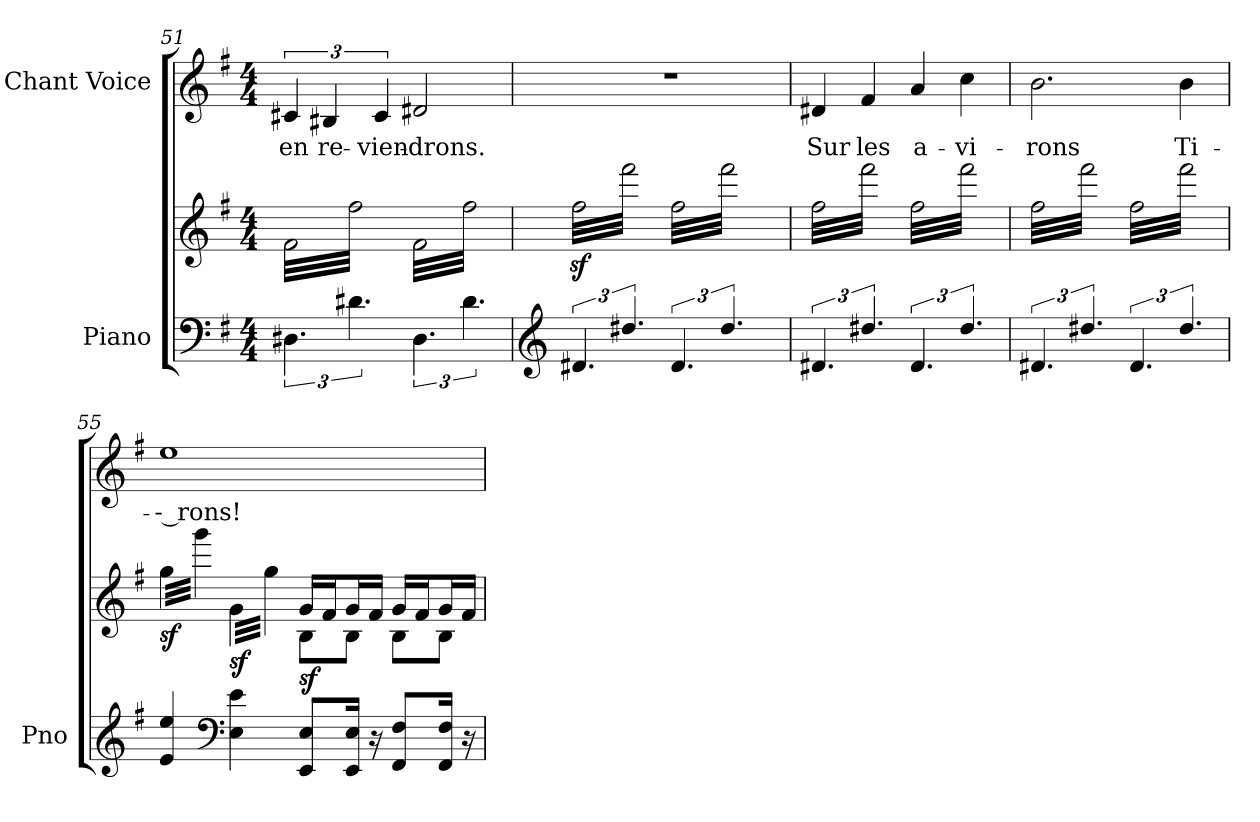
**kern	**kern	**dynam	**kern	**text
*part2	*part2	*part2	*part1	*part1
*staff3	*staff2	*staff2/3	*staff1	*staff1
*I"Piano	*	*	*I"Chant Voice	*
*I'Pno	*	*	*	*
*clefF4	*clefG2	*	*clefG2	*
*k[f#]	*k[f#]	*	*k[f#]	*
*M4/4	*M4/4	*	*M4/4	*
=51	=51	=51	=51	=51
*	*tremolo	*	*	*
6.D#X\	32f#\LLL	.	6c#X/	en
.	32ff#\	.	.	.
.	32f#\	.	.	.
.	32ff#\	.	.	.
.	32f#\	.	.	.
.	32ff#\	.	.	.
.	.	.	6B#X/	re-
.	32f#\	.	.	.
.	32ff#\	.	.	.
6.d#X\	32f#\	.	.	.
.	32ff#\	.	.	.
.	32f#\	.	.	.
.	.	.	6c#/	-vien-
.	32ff#\	.	.	.
.	32f#\	.	.	.
.	32ff#\	.	.	.
.	32f#\	.	.	.
.	32ff#\JJJ	.	.	.
6.D#\	32f#\LLL	.	2d#X/	-drons.
.	32ff#\	.	.	.
.	32f#\	.	.	.
.	32ff#\	.	.	.
.	32f#\	.	.	.
.	32ff#\	.	.	.
.	32f#\	.	.	.
.	32ff#\	.	.	.
6.d#\	32f#\	.	.	.
.	32ff#\	.	.	.
.	32f#\	.	.	.
.	32ff#\	.	.	.
.	32f#\	.	.	.
.	32ff#\	.	.	.
.	32f#\	.	.	.
.	32ff#\JJJ	.	.	.
=52	=52	=52	=52	=52
*clefG2	*	*	*	*
6.d#X/	(32ff#z<\LLL	.	1r	.
.	32fff#\	.	.	.
.	32ff#z<\	.	.	.
.	32fff#\	.	.	.
.	32ff#z<\	.	.	.
.	32fff#\	.	.	.
.	32ff#z<\	.	.	.
.	32fff#\	.	.	.
6.dd#X/	32ff#z<\	.	.	.
.	32fff#\	.	.	.
.	32ff#z<\	.	.	.
.	32fff#\	.	.	.
.	32ff#z<\	.	.	.
.	32fff#\	.	.	.
.	32ff#z<\	.	.	.
.	32fff#\JJJ	.	.	.
6.d#/	32ff#\LLL	.	.	.
.	32fff#\)	.	.	.
.	32ff#\	.	.	.
.	32fff#\)	.	.	.
.	32ff#\	.	.	.
.	32fff#\)	.	.	.
.	32ff#\	.	.	.
.	32fff#\)	.	.	.
6.dd#/	32ff#\	.	.	.
.	32fff#\)	.	.	.
.	32ff#\	.	.	.
.	32fff#\)	.	.	.
.	32ff#\	.	.	.
.	32fff#\)	.	.	.
.	32ff#\	.	.	.
.	32fff#\)JJJ	.	.	.
=53	=53	=53	=53	=53
6.d#X/	(32ff#\LLL	.	4d#X/	Sur
.	32fff#\	.	.	.
.	32ff#\	.	.	.
.	32fff#\	.	.	.
.	32ff#\	.	.	.
.	32fff#\	.	.	.
.	32ff#\	.	.	.
.	32fff#\	.	.	.
6.dd#X/	32ff#\	.	4f#/	les
.	32fff#\	.	.	.
.	32ff#\	.	.	.
.	32fff#\	.	.	.
.	32ff#\	.	.	.
.	32fff#\	.	.	.
.	32ff#\	.	.	.
.	32fff#\JJJ	.	.	.
6.d#/	32ff#\LLL	.	4a/	a-
.	32fff#\)	.	.	.
.	32ff#\	.	.	.
.	32fff#\)	.	.	.
.	32ff#\	.	.	.
.	32fff#\)	.	.	.
.	32ff#\	.	.	.
.	32fff#\)	.	.	.
6.dd#/	32ff#\	.	4cc\	-vi-
.	32fff#\)	.	.	.
.	32ff#\	.	.	.
.	32fff#\)	.	.	.
.	32ff#\	.	.	.
.	32fff#\)	.	.	.
.	32ff#\	.	.	.
.	32fff#\)JJJ	.	.	.
=54	=54	=54	=54	=54
6.d#X/	(32ff#\LLL	.	2.b\	-rons
.	32fff#\	.	.	.
.	32ff#\	.	.	.
.	32fff#\	.	.	.
.	32ff#\	.	.	.
.	32fff#\	.	.	.
.	32ff#\	.	.	.
.	32fff#\	.	.	.
6.dd#X/	32ff#\	.	.	.
.	32fff#\	.	.	.
.	32ff#\	.	.	.
.	32fff#\	.	.	.
.	32ff#\	.	.	.
.	32fff#\	.	.	.
.	32ff#\	.	.	.
.	32fff#\JJJ	.	.	.
6.d#/	32ff#\LLL	.	.	.
.	32fff#\)	.	.	.
.	32ff#\	.	.	.
.	32fff#\)	.	.	.
.	32ff#\	.	.	.
.	32fff#\)	.	.	.
.	32ff#\	.	.	.
.	32fff#\)	.	.	.
6.dd#/	32ff#\	.	4b\	Ti-
.	32fff#\)	.	.	.
.	32ff#\	.	.	.
.	32fff#\)	.	.	.
.	32ff#\	.	.	.
.	32fff#\)	.	.	.
.	32ff#\	.	.	.
.	32fff#\)JJJ	.	.	.
=55	=55	=55	=55	=55
*	*^	*	*	*
!	!	!	!LO:DY:b	!	!
4e/ 4ee/	32gg\LLL	2ryy	sf	1ee	-- rons!
.	32ggg\	.	.	.	.
.	32gg\	.	.	.	.
.	32ggg\	.	.	.	.
.	32gg\	.	.	.	.
.	32ggg\	.	.	.	.
.	32gg\	.	.	.	.
.	32ggg\JJJ	.	.	.	.
*clefF4	*	*	*	*	*
!	!	!	!LO:DY:b	!	!
4E\ 4e\	32g\LLL	.	sf	.	.
.	32gg\	.	.	.	.
.	32g\	.	.	.	.
.	32gg\	.	.	.	.
.	32g\	.	.	.	.
.	32gg\	.	.	.	.
.	32g\	.	.	.	.
.	32gg\JJJ	.	.	.	.
*	*Xtremolo	*	*	*	*
!	!	!	!LO:DY:b	!	!
8EE/ 8E/L	16g/LL	8B\L	sf	.	.
.	.	.	.	.	.
.	16f#/J	.	.	.	.
.	.	.	.	.	.
16EE/ 16E/Jk	16g/L	8B\J	.	.	.
16r	16f#/JJ	.	.	.	.
8FF#/ 8F#/L	16g/LL	8B\L	.	.	.
.	16f#/J	.	.	.	.
16FF#/ 16F#/Jk	16g/L	8B\J	.	.	.
16r	16f#/JJ	.	.	.	.
*	*v	*v	*	*	*
=	=	=	=	=
*-	*-	*-	*-	*-
